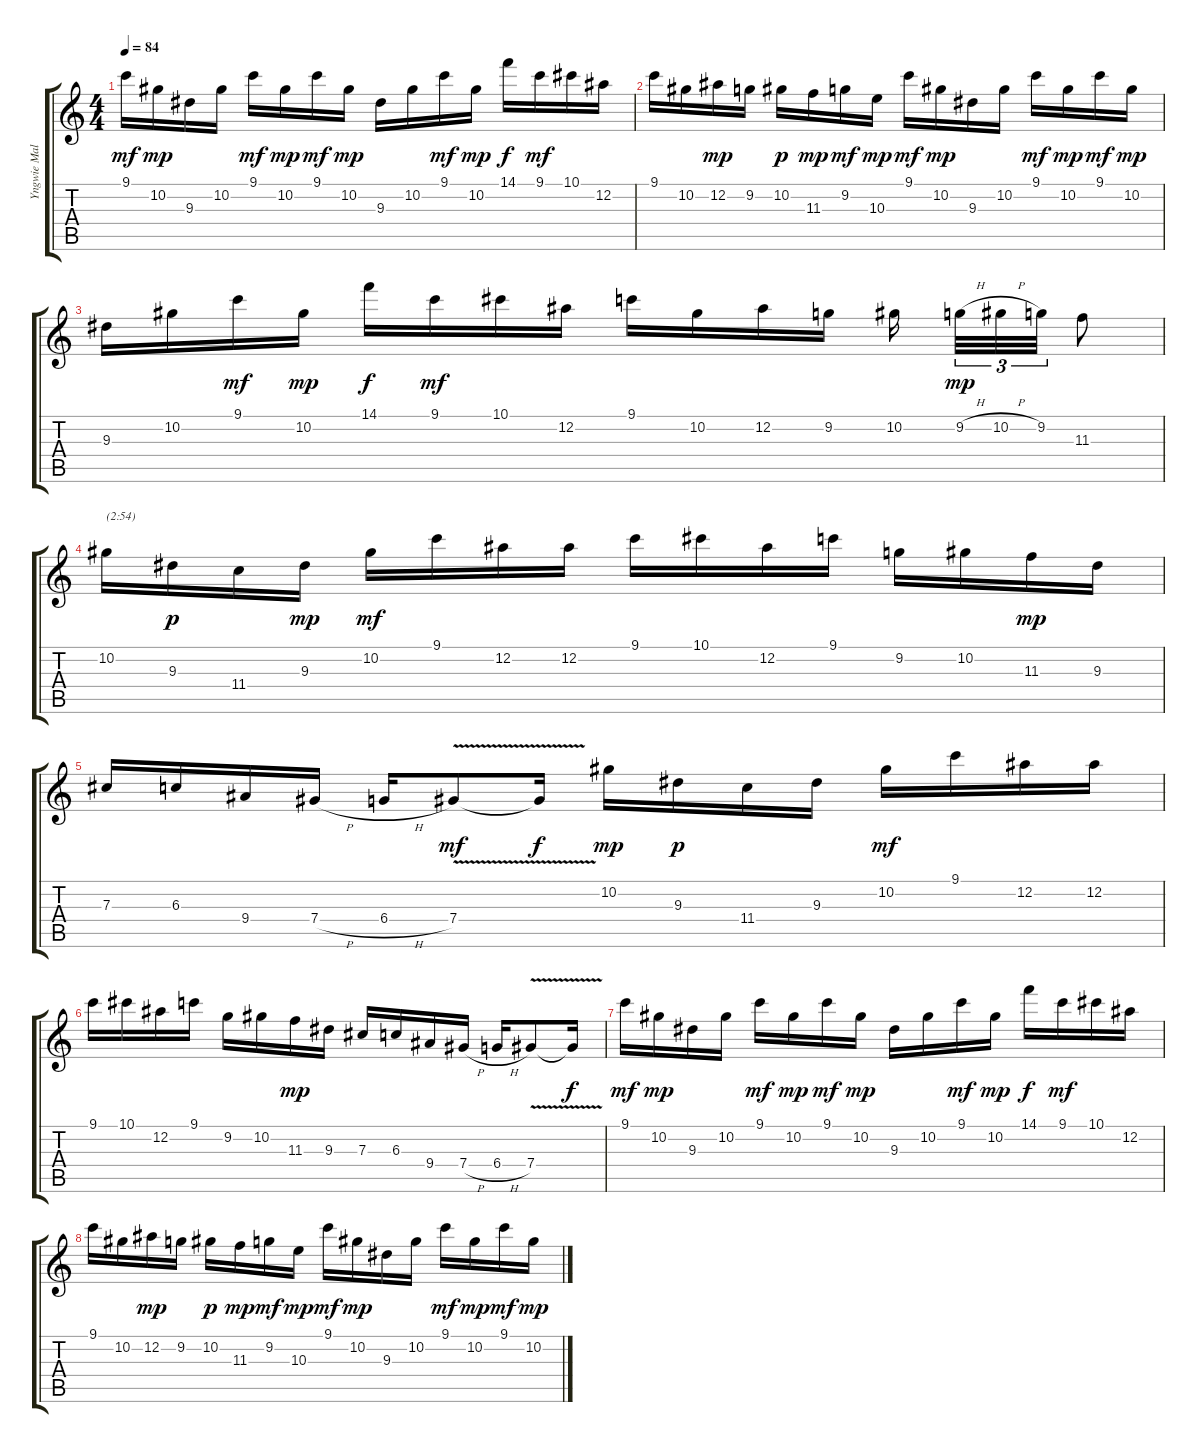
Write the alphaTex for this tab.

\track ("Yngwie Malmsteen" "Yngwie Mal") {instrument acousticguitarsteel}
\staff {score tabs}
\tuning (Eb4 Bb3 Gb3 Db3 Ab2 Eb2) {hide}
\ts (4 4)
\tempo 84
\clef g2
\ks c
9.1.16{dy mf} 10.2.16{dy mp} 9.3.16 10.2.16 9.1.16{dy mf} 10.2.16{dy mp} 9.1.16{dy mf} 10.2.16{dy mp} 9.3.16 10.2.16 9.1.16{dy mf} 10.2.16{dy mp} 14.1.16{dy f} 9.1.16{dy mf} 10.1.16 12.2.16 |
9.1.16 10.2.16 12.2.16{dy mp} 9.2.16 10.2.16{dy p} 11.3.16{dy mp} 9.2.16{dy mf} 10.3.16{dy mp} 9.1.16{dy mf} 10.2.16{dy mp} 9.3.16 10.2.16 9.1.16{dy mf} 10.2.16{dy mp} 9.1.16{dy mf} 10.2.16{dy mp} |
9.3.16 10.2.16 9.1.16{dy mf} 10.2.16{dy mp} 14.1.16{dy f} 9.1.16{dy mf} 10.1.16 12.2.16 9.1.16 10.2.16 12.2.16 9.2.16 10.2.16{beam splitsecondary} 9.2{h}.32{tu (3 2) dy mp} 10.2{h}.32{tu (3 2)} 9.2.32{tu (3 2)} 11.3.8 |
10.2.16{txt "(2:54)"} 9.3.16{dy p} 11.4.16 9.3.16{dy mp} 10.2.16{dy mf} 9.1.16 12.2.16 12.2.16 9.1.16 10.1.16 12.2.16 9.1.16 9.2.16 10.2.16 11.3.16{dy mp} 9.3.16 |
7.3.16 6.3.16 9.4.16 7.4{h}.16 6.4{h}.16 7.4{v}.8{dy mf} 7.4{t}.16{dy f} 10.2.16{dy mp} 9.3.16{dy p} 11.4.16 9.3.16 10.2.16{dy mf} 9.1.16 12.2.16 12.2.16 |
9.1.16 10.1.16 12.2.16 9.1.16 9.2.16 10.2.16 11.3.16{dy mp} 9.3.16 7.3.16 6.3.16 9.4.16 7.4{h}.16 6.4{h}.16 7.4{v}.8 7.4{t}.16{dy f} |
9.1.16{dy mf} 10.2.16{dy mp} 9.3.16 10.2.16 9.1.16{dy mf} 10.2.16{dy mp} 9.1.16{dy mf} 10.2.16{dy mp} 9.3.16 10.2.16 9.1.16{dy mf} 10.2.16{dy mp} 14.1.16{dy f} 9.1.16{dy mf} 10.1.16 12.2.16 |
9.1.16 10.2.16 12.2.16{dy mp} 9.2.16 10.2.16{dy p} 11.3.16{dy mp} 9.2.16{dy mf} 10.3.16{dy mp} 9.1.16{dy mf} 10.2.16{dy mp} 9.3.16 10.2.16 9.1.16{dy mf} 10.2.16{dy mp} 9.1.16{dy mf} 10.2.16{dy mp}
